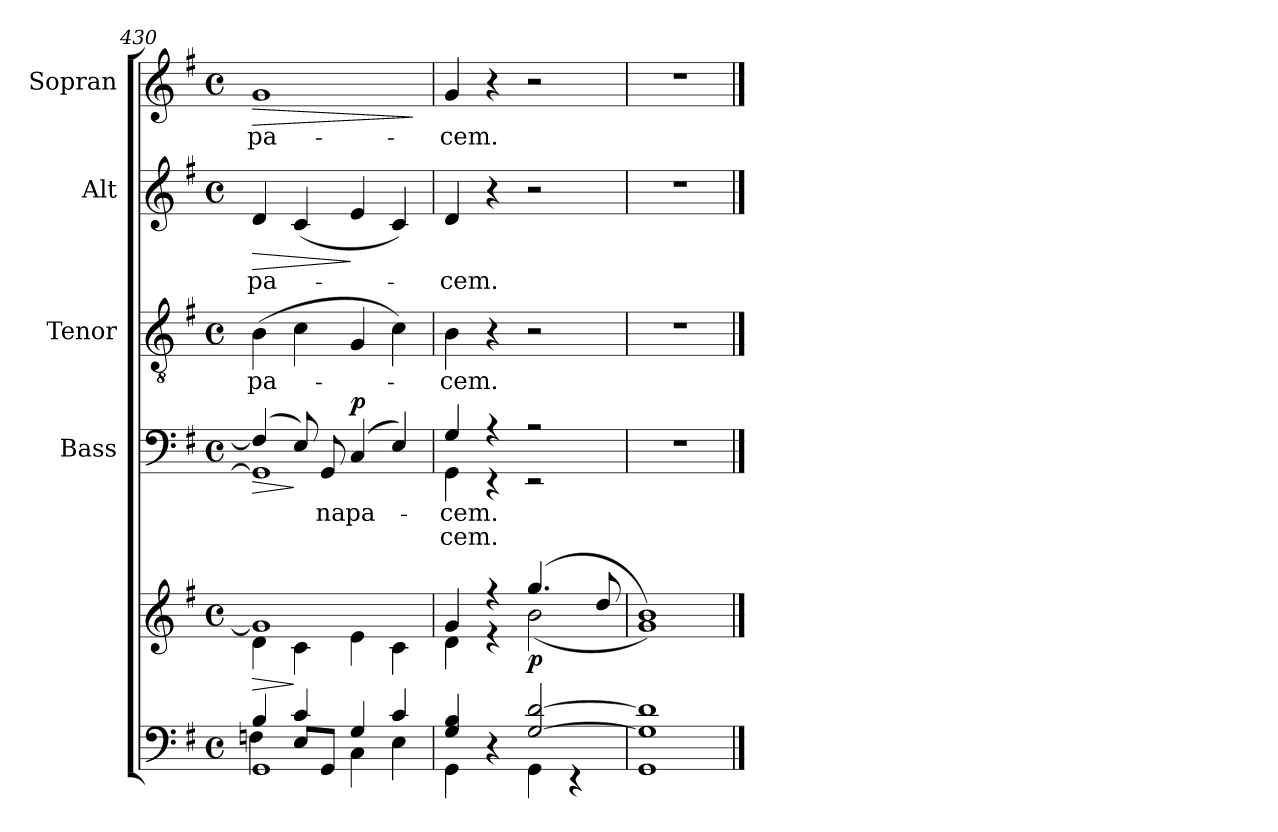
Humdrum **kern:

**kern	**kern	**dynam	**kern	**text	**text	**dynam	**kern	**text	**kern	**text	**dynam	**kern	**text	**dynam
*part5	*part5	*part5	*part4	*part4	*part4	*part4	*part3	*part3	*part2	*part2	*part2	*part1	*part1	*part1
*staff6	*staff5	*staff5/6	*staff4	*staff4	*staff4	*staff4	*staff3	*staff3	*staff2	*staff2	*staff2	*staff1	*staff1	*staff1
*	*	*	*I"Bass	*	*	*	*I"Tenor	*	*I"Alt	*	*	*I"Sopran	*	*
*	*	*	*I'B.	*	*	*	*I'T.	*	*I'A.	*	*	*I'S.	*	*
*clefF4	*clefG2	*	*clefF4	*	*	*	*clefGv2	*	*clefG2	*	*	*clefG2	*	*
*k[f#]	*k[f#]	*	*k[f#]	*	*	*	*k[f#]	*	*k[f#]	*	*	*k[f#]	*	*
*G:	*G:	*	*G:	*	*	*	*G:	*	*G:	*	*	*G:	*	*
*M4/4	*M4/4	*	*M4/4	*	*	*	*M4/4	*	*M4/4	*	*	*M4/4	*	*
*met(c)	*met(c)	*	*met(c)	*	*	*	*met(c)	*	*met(c)	*	*	*met(c)	*	*
=430	=430	=430	=430	=430	=430	=430	=430	=430	=430	=430	=430	=430	=430	=430
*^	*	*	*	*	*	*	*	*	*	*	*	*	*	*
*	*^	*	*	*	*	*	*	*	*	*	*	*	*	*	*
!	!	!	!	!LO:HP:b	!	!	!	!LO:HP:b	!	!LO:LY:b	!	!LO:LY:b	!LO:HP:b	!	!LO:LY:b	!LO:HP:b
*	*	*	*^	*	*^	*	*	*	*	*	*	*	*	*	*	*
4B!/	1GG	4Fn\	1g!]	4d!\	>	(<4F/]	1GG]	.	.	>	(>4B\	pa-	4d/	pa-	>	1g	pa-	>
4c!/	.	8E/L	.	4c!\	]	8E/)	.	.	.	]	4c\	.	(<4c/	.	.	.	.	.
!	!	!	!	!	!	!	!	!LO:LY:b	!	!	!	!	!	!	!	!	!	!
.	.	8GG/J	.	.	.	8GG/	.	-na	.	.	.	.	.	.	.	.	.	.
!	!	!	!	!	!	!	!	!LO:LY:b	!	!LO:DY:a	!	!	!	!	!	!	!	!
4G!/	.	4C\	.	4e!\	.	(<4C/	.	pa-	.	p	4G/	.	4e/	.	]	.	.	.
4c!/	.	4E\	.	4c!\	.	4E/)	.	.	.	.	4c\)	.	4c/)	.	.	.	.	.
*v	*v	*v	*	*	*	*v	*v	*	*	*	*	*	*	*	*	*	*	*
*	*v	*v	*	*	*	*	*	*	*	*	*	*	*	*	*
.	.	.	.	.	.	.	.	.	.	.	.	.	.	]
=431	=431	=431	=431	=431	=431	=431	=431	=431	=431	=431	=431	=431	=431	=431
*^	*^	*	*	*	*	*	*	*	*	*	*	*	*	*
!	!	!	!	!	!	!LO:LY:b	!LO:LY:b	!	!	!LO:LY:b	!	!LO:LY:b	!	!	!LO:LY:b	!
*	*	*	*	*	*^	*	*	*	*	*	*	*	*	*	*	*
4G!/ 4B!/	4GG\	4g!/	4d!\	.	4G/	4GG\	-cem.	-cem.	.	4B\	-cem.	4d/	-cem.	.	4g/	-cem.	.
4ryy	4r	4r	4r	.	4r	4r	.	.	.	4r	.	4r	.	.	4r	.	.
!	!	!	!	!LO:DY:b	!	!	!	!	!	!	!	!	!	!	!	!	!
[>2G!/ [>2d!/	4GG\	(4.gg!/	(<2b!\	p	2r	2r	.	.	.	2r	.	2r	.	.	2r	.	.
.	4r	.	.	.	.	.	.	.	.	.	.	.	.	.	.	.	.
.	.	8dd!/	.	.	.	.	.	.	.	.	.	.	.	.	.	.	.
*	*	*v	*v	*	*	*	*	*	*	*	*	*	*	*	*	*	*
*	*	*	*	*v	*v	*	*	*	*	*	*	*	*	*	*	*
=432	=432	=432	=432	=432	=432	=432	=432	=432	=432	=432	=432	=432	=432	=432	=432
1G!] 1d!]	1GG	1g! 1b!))	.	1r	.	.	.	1r	.	1r	.	.	1r	.	.
*v	*v	*	*	*	*	*	*	*	*	*	*	*	*	*	*
==	==	==	==	==	==	==	==	==	==	==	==	==	==	==
*-	*-	*-	*-	*-	*-	*-	*-	*-	*-	*-	*-	*-	*-	*-
